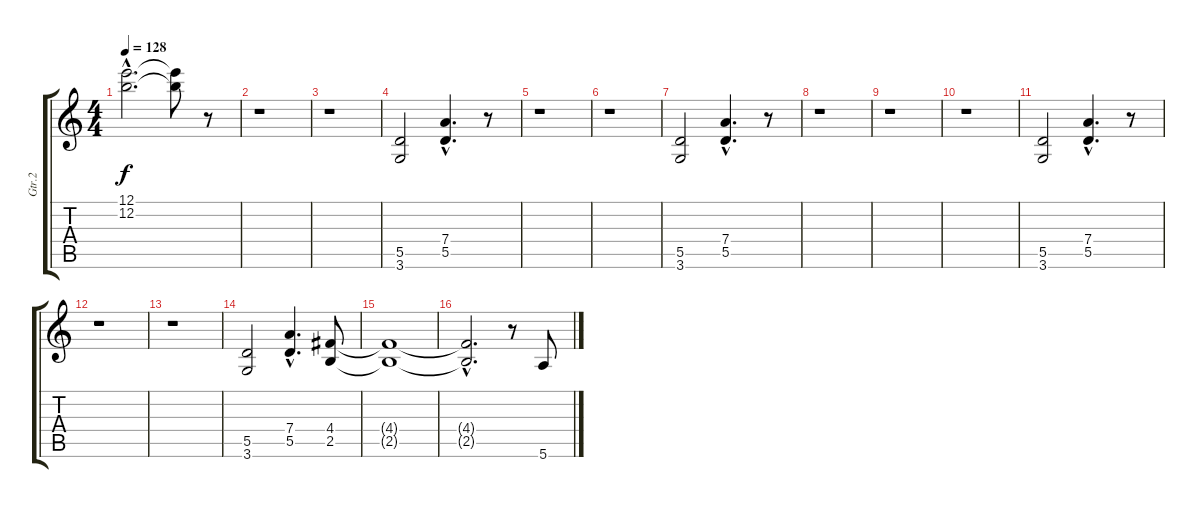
\track ("Gtr.2" "Gtr.2") {instrument overdrivenguitar}
\staff {score tabs}
\tuning (E4 B3 G3 D3 A2 E2) {hide}
\ts (4 4)
\tempo 128
\clef g2
\ks c
(12.1{hac t} 12.2{hac t}).2{d dy f} (12.1{t} 12.2{t}).8 r.8 |
r.1 |
r.1 |
(5.5 3.6).2 (7.4{hac} 5.5{hac}).4{d} r.8 |
r.1 |
r.1 |
(5.5 3.6).2 (7.4{hac} 5.5{hac}).4{d} r.8 |
r.1 |
r.1 |
r.1 |
(5.5 3.6).2 (7.4{hac} 5.5{hac}).4{d} r.8 |
r.1 |
r.1 |
(5.5 3.6).2 (7.4{hac} 5.5{hac}).4{d} (4.4 2.5).8 |
(4.4{t} 2.5{t}).1 |
(4.4{hac t} 2.5{hac t}).2{d} r.8 5.6.8
